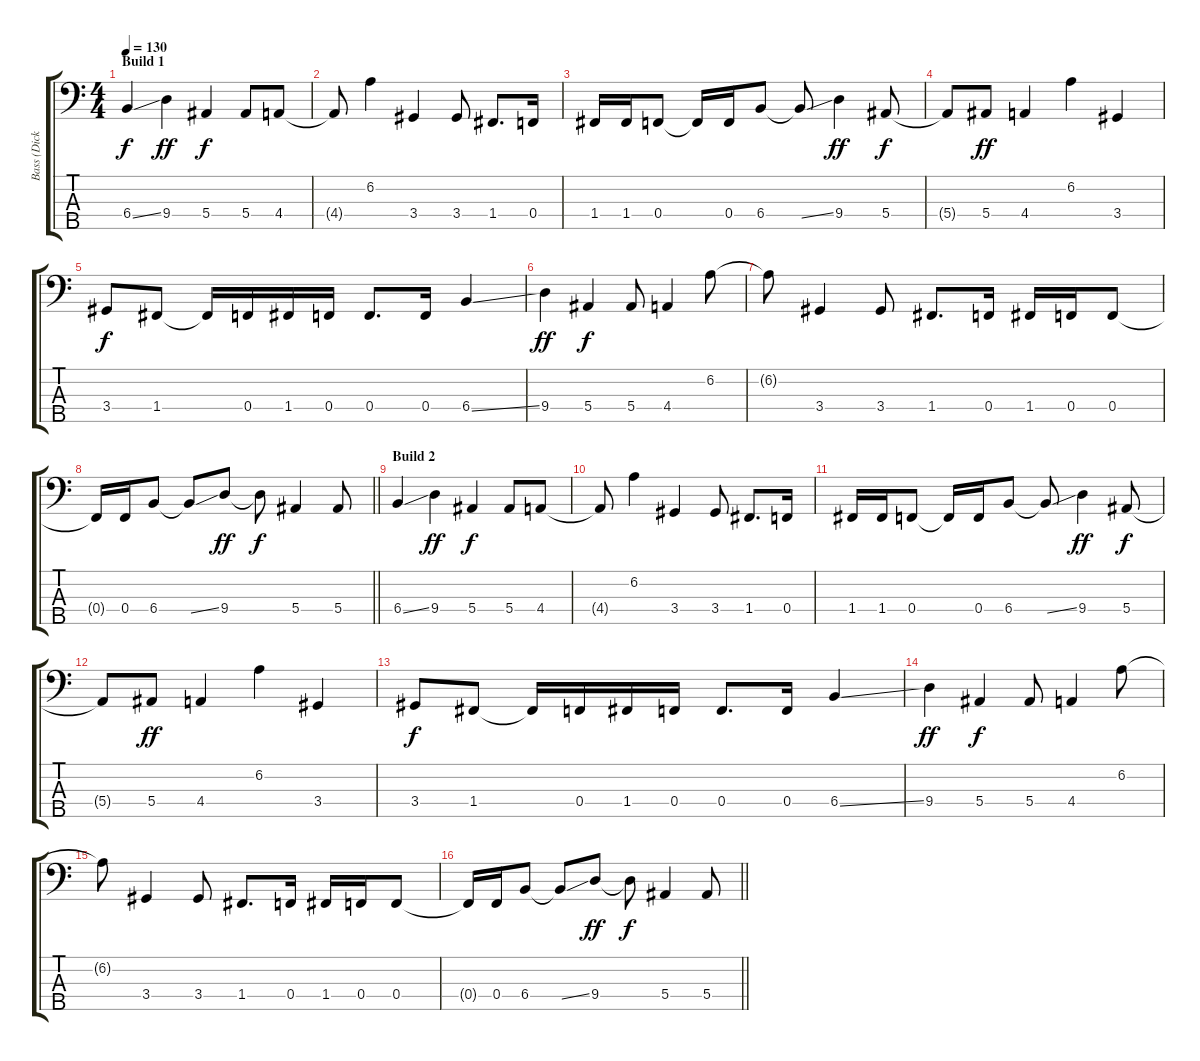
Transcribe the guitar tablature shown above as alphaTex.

\track ("Bass (Dick Lovgren)" "Bass (Dick") {instrument slapbass1}
\staff {score tabs}
\tuning (Ab2 Eb2 Bb1 F1 C1) {hide}
\ts (4 4)
\section ("" "Build 1")
\tempo 130
\clef f4
\ks c
6.4{ss}.4{dy f} 9.4.4{dy ff} 5.4.4{dy f} 5.4.8 4.4.8 |
4.4{t}.8 6.2.4 3.4.4 3.4.8 1.4.8{d} 0.4.16 |
1.4.16 1.4.16 0.4.8 0.4{t}.16 0.4.16 6.4.8 6.4{ss t}.8 9.4.4{dy ff} 5.4.8{dy f} |
5.4{t}.8 5.4.8{dy ff} 4.4.4 6.2.4 3.4.4 |
3.4.8{dy f} 1.4.8 1.4{t}.16 0.4.16 1.4.16 0.4.16 0.4.8{d} 0.4.16 6.4{ss}.4 |
9.4.4{dy ff} 5.4.4{dy f} 5.4.8 4.4.4 6.2.8 |
6.2{t}.8 3.4.4 3.4.8 1.4.8{d} 0.4.16 1.4.16 0.4.16 0.4.8 |
\barLineRight lightlight
0.4{t}.16 0.4.16 6.4.8 6.4{ss t}.8 9.4.8{dy ff} 9.4{t}.8{dy f} 5.4.4 5.4.8 |
\section ("" "Build 2")
6.4{ss}.4 9.4.4{dy ff} 5.4.4{dy f} 5.4.8 4.4.8 |
4.4{t}.8 6.2.4 3.4.4 3.4.8 1.4.8{d} 0.4.16 |
1.4.16 1.4.16 0.4.8 0.4{t}.16 0.4.16 6.4.8 6.4{ss t}.8 9.4.4{dy ff} 5.4.8{dy f} |
5.4{t}.8 5.4.8{dy ff} 4.4.4 6.2.4 3.4.4 |
3.4.8{dy f} 1.4.8 1.4{t}.16 0.4.16 1.4.16 0.4.16 0.4.8{d} 0.4.16 6.4{ss}.4 |
9.4.4{dy ff} 5.4.4{dy f} 5.4.8 4.4.4 6.2.8 |
6.2{t}.8 3.4.4 3.4.8 1.4.8{d} 0.4.16 1.4.16 0.4.16 0.4.8 |
\barLineRight lightlight
0.4{t}.16 0.4.16 6.4.8 6.4{ss t}.8 9.4.8{dy ff} 9.4{t}.8{dy f} 5.4.4 5.4.8
